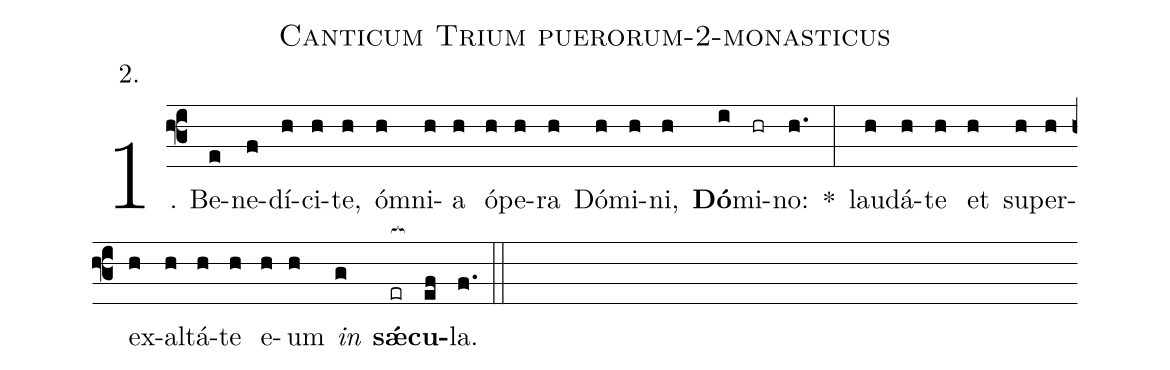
name: Canticum Trium puerorum-2-monasticus;
annotation: 2.;
%%
(f3)1. Be(e)ne(f)dí(h)ci(h)te,(h) óm(h)ni(h)a(h) ó(h)pe(h)ra(h) Dó(h)mi(h)ni,(h) <b>Dó</b>(i)mi(hr)no:(h.) *(:) lau(h)dá(h)te(h) et(h) su(h)per(h)ex(h)al(h)tá(h)te(h) e(h)um(h) <i>in</i>(g) <b>sǽ</b>(er[ocb:1{])<b>cu</b>(ef[ocb:0}])la.(f.) (::)
